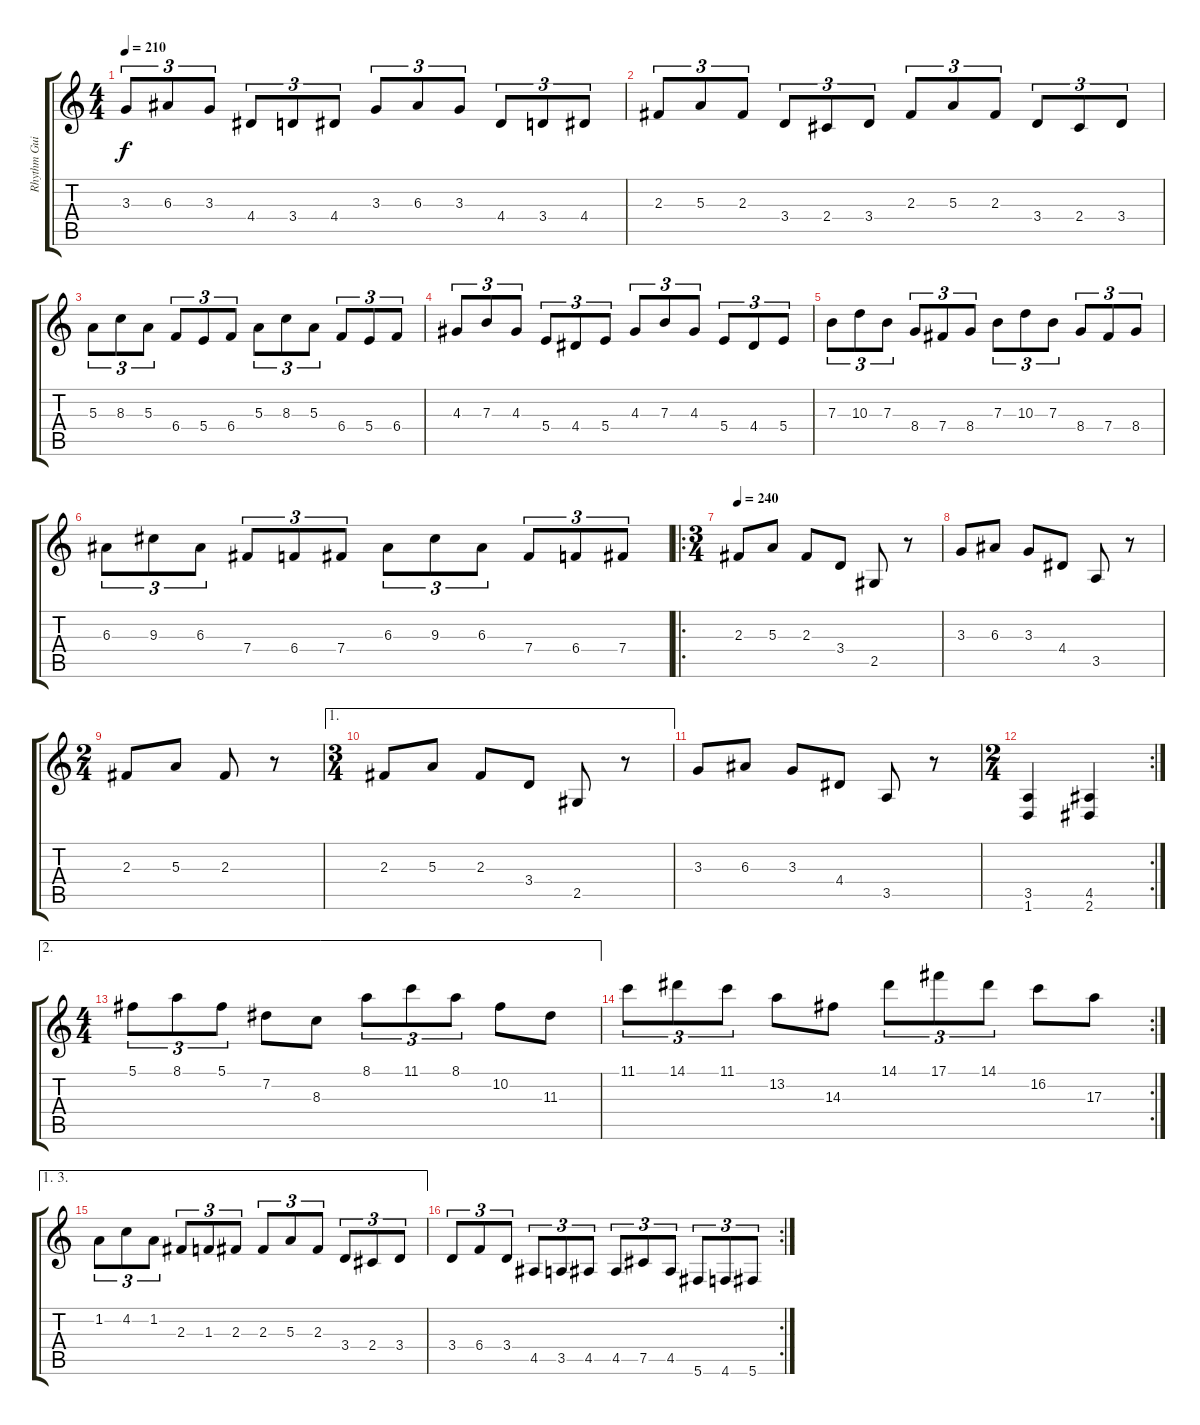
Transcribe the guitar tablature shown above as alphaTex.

\track ("Rhythm Guitar" "Rhythm Gui") {instrument distortionguitar}
\staff {score tabs}
\tuning (Db4 Ab3 E3 B2 Gb2 Db2) {hide}
\ts (4 4)
\tempo 210
\clef g2
\ks c
3.3.8{tu (3 2) dy f} 6.3.8{tu (3 2)} 3.3.8{tu (3 2)} 4.4.8{tu (3 2)} 3.4.8{tu (3 2)} 4.4.8{tu (3 2)} 3.3.8{tu (3 2)} 6.3.8{tu (3 2)} 3.3.8{tu (3 2)} 4.4.8{tu (3 2)} 3.4.8{tu (3 2)} 4.4.8{tu (3 2)} |
2.3.8{tu (3 2)} 5.3.8{tu (3 2)} 2.3.8{tu (3 2)} 3.4.8{tu (3 2)} 2.4.8{tu (3 2)} 3.4.8{tu (3 2)} 2.3.8{tu (3 2)} 5.3.8{tu (3 2)} 2.3.8{tu (3 2)} 3.4.8{tu (3 2)} 2.4.8{tu (3 2)} 3.4.8{tu (3 2)} |
5.3.8{tu (3 2)} 8.3.8{tu (3 2)} 5.3.8{tu (3 2)} 6.4.8{tu (3 2)} 5.4.8{tu (3 2)} 6.4.8{tu (3 2)} 5.3.8{tu (3 2)} 8.3.8{tu (3 2)} 5.3.8{tu (3 2)} 6.4.8{tu (3 2)} 5.4.8{tu (3 2)} 6.4.8{tu (3 2)} |
4.3.8{tu (3 2)} 7.3.8{tu (3 2)} 4.3.8{tu (3 2)} 5.4.8{tu (3 2)} 4.4.8{tu (3 2)} 5.4.8{tu (3 2)} 4.3.8{tu (3 2)} 7.3.8{tu (3 2)} 4.3.8{tu (3 2)} 5.4.8{tu (3 2)} 4.4.8{tu (3 2)} 5.4.8{tu (3 2)} |
7.3.8{tu (3 2)} 10.3.8{tu (3 2)} 7.3.8{tu (3 2)} 8.4.8{tu (3 2)} 7.4.8{tu (3 2)} 8.4.8{tu (3 2)} 7.3.8{tu (3 2)} 10.3.8{tu (3 2)} 7.3.8{tu (3 2)} 8.4.8{tu (3 2)} 7.4.8{tu (3 2)} 8.4.8{tu (3 2)} |
6.3.8{tu (3 2)} 9.3.8{tu (3 2)} 6.3.8{tu (3 2)} 7.4.8{tu (3 2)} 6.4.8{tu (3 2)} 7.4.8{tu (3 2)} 6.3.8{tu (3 2)} 9.3.8{tu (3 2)} 6.3.8{tu (3 2)} 7.4.8{tu (3 2)} 6.4.8{tu (3 2)} 7.4.8{tu (3 2)} |
\ro
\ts (3 4)
\tempo 240
2.3.8 5.3.8 2.3.8 3.4.8 2.5.8 r.8 |
3.3.8 6.3.8 3.3.8 4.4.8 3.5.8 r.8 |
\ts (2 4)
2.3.8 5.3.8 2.3.8 r.8 |
\ae 1
\ts (3 4)
2.3.8 5.3.8 2.3.8 3.4.8 2.5.8 r.8 |
3.3.8 6.3.8 3.3.8 4.4.8 3.5.8 r.8 |
\rc 2
\ts (2 4)
(3.5 1.6).4 (4.5 2.6).4 |
\ae 2
\ts (4 4)
5.1.8{tu (3 2)} 8.1.8{tu (3 2)} 5.1.8{tu (3 2)} 7.2.8 8.3.8 8.1.8{tu (3 2)} 11.1.8{tu (3 2)} 8.1.8{tu (3 2)} 10.2.8 11.3.8 |
\rc 2
11.1.8{tu (3 2)} 14.1.8{tu (3 2)} 11.1.8{tu (3 2)} 13.2.8 14.3.8 14.1.8{tu (3 2)} 17.1.8{tu (3 2)} 14.1.8{tu (3 2)} 16.2.8 17.3.8 |
\ae (1 3)
1.2.8{tu (3 2)} 4.2.8{tu (3 2)} 1.2.8{tu (3 2)} 2.3.8{tu (3 2)} 1.3.8{tu (3 2)} 2.3.8{tu (3 2)} 2.3.8{tu (3 2)} 5.3.8{tu (3 2)} 2.3.8{tu (3 2)} 3.4.8{tu (3 2)} 2.4.8{tu (3 2)} 3.4.8{tu (3 2)} |
\rc 2
3.4.8{tu (3 2)} 6.4.8{tu (3 2)} 3.4.8{tu (3 2)} 4.5.8{tu (3 2)} 3.5.8{tu (3 2)} 4.5.8{tu (3 2)} 4.5.8{tu (3 2)} 7.5.8{tu (3 2)} 4.5.8{tu (3 2)} 5.6.8{tu (3 2)} 4.6.8{tu (3 2)} 5.6.8{tu (3 2)}
